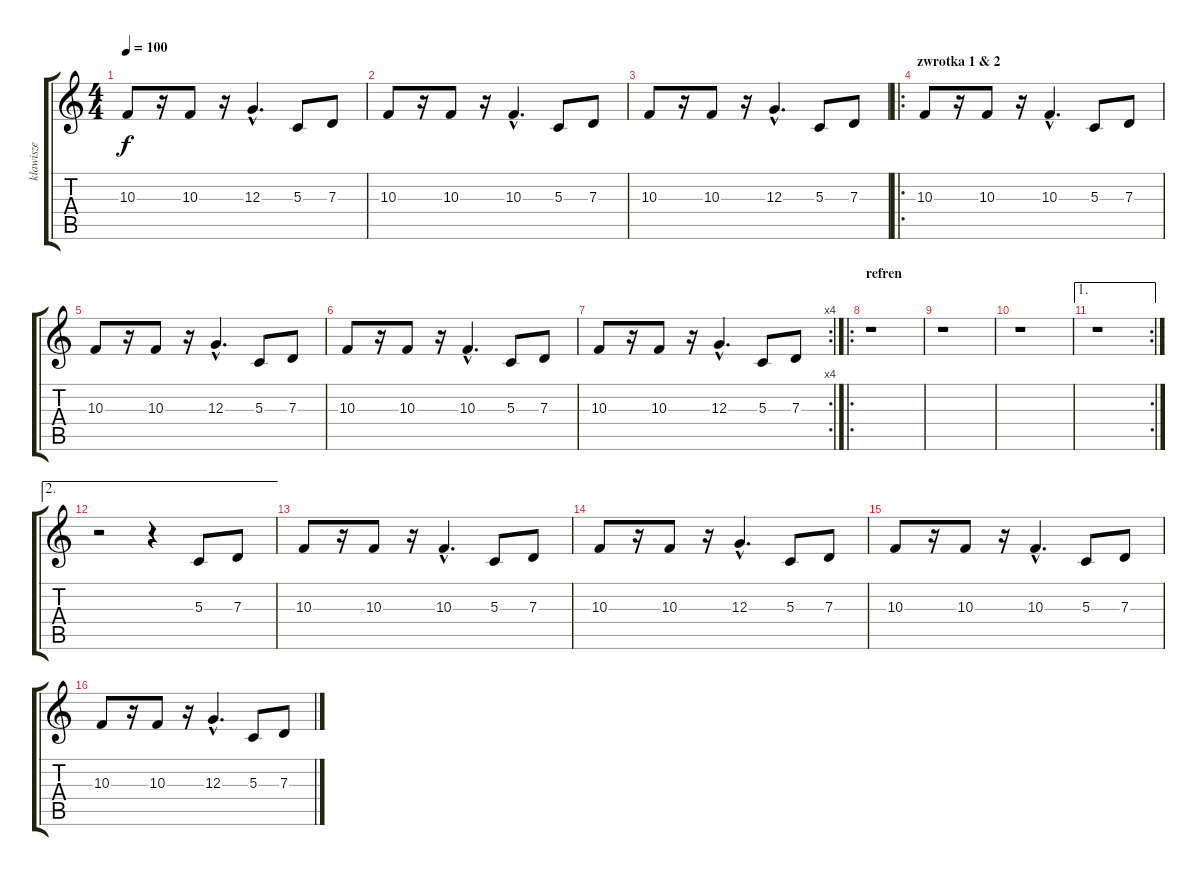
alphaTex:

\track ("klawisze" "klawisze") {instrument electricpiano1}
\staff {score tabs}
\tuning (E4 B3 G3 D3 A2 E2) {hide}
\ts (4 4)
\tempo 100
\clef g2
\ks c
10.3.8{dy f} r.16 10.3.8 r.16 12.3{hac}.4{d} 5.3.8 7.3.8 |
10.3.8 r.16 10.3.8 r.16 10.3{hac}.4{d} 5.3.8 7.3.8 |
10.3.8 r.16 10.3.8 r.16 12.3{hac}.4{d} 5.3.8 7.3.8 |
\ro
\section ("" "zwrotka 1 & 2")
10.3.8 r.16 10.3.8 r.16 10.3{hac}.4{d} 5.3.8 7.3.8 |
10.3.8 r.16 10.3.8 r.16 12.3{hac}.4{d} 5.3.8 7.3.8 |
10.3.8 r.16 10.3.8 r.16 10.3{hac}.4{d} 5.3.8 7.3.8 |
\rc 4
10.3.8 r.16 10.3.8 r.16 12.3{hac}.4{d} 5.3.8 7.3.8 |
\ro
\section ("" "refren")
r.1 |
r.1 |
r.1 |
\ae 1
\rc 2
r.1 |
\ae 2
r.2 r.4 5.3.8 7.3.8 |
10.3.8 r.16 10.3.8 r.16 10.3{hac}.4{d} 5.3.8 7.3.8 |
10.3.8 r.16 10.3.8 r.16 12.3{hac}.4{d} 5.3.8 7.3.8 |
10.3.8 r.16 10.3.8 r.16 10.3{hac}.4{d} 5.3.8 7.3.8 |
10.3.8 r.16 10.3.8 r.16 12.3{hac}.4{d} 5.3.8 7.3.8
